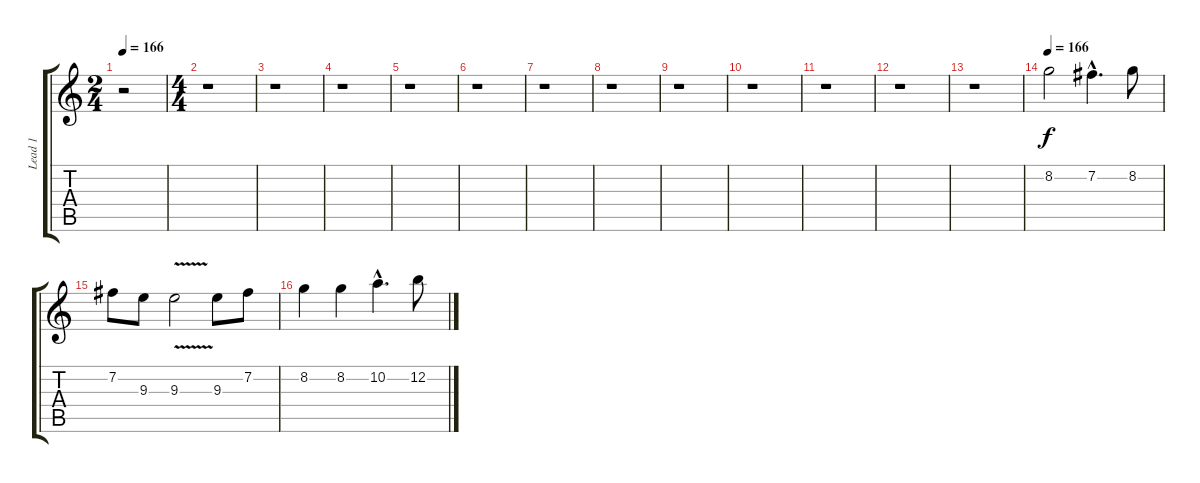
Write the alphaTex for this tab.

\track ("Lead 1" "Lead 1") {instrument overdrivenguitar}
\staff {score tabs}
\tuning (E4 B3 G3 D3 A2 E2) {hide}
\ts (2 4)
\tempo 166
\tempo 120
\tempo 166
\clef g2
\ks c
r.2{dy f instrument overdrivenguitar} |
\ts (4 4)
r.1 |
r.1 |
r.1 |
r.1 |
r.1 |
r.1 |
r.1 |
r.1 |
r.1 |
r.1 |
r.1 |
r.1 |
\section ("" "")
\tempo 166
8.2.2 7.2{hac}.4{d} 8.2.8 |
7.2.8 9.3.8 9.3{v}.2 9.3.8 7.2.8 |
8.2.4 8.2.4 10.2{hac}.4{d} 12.2.8
